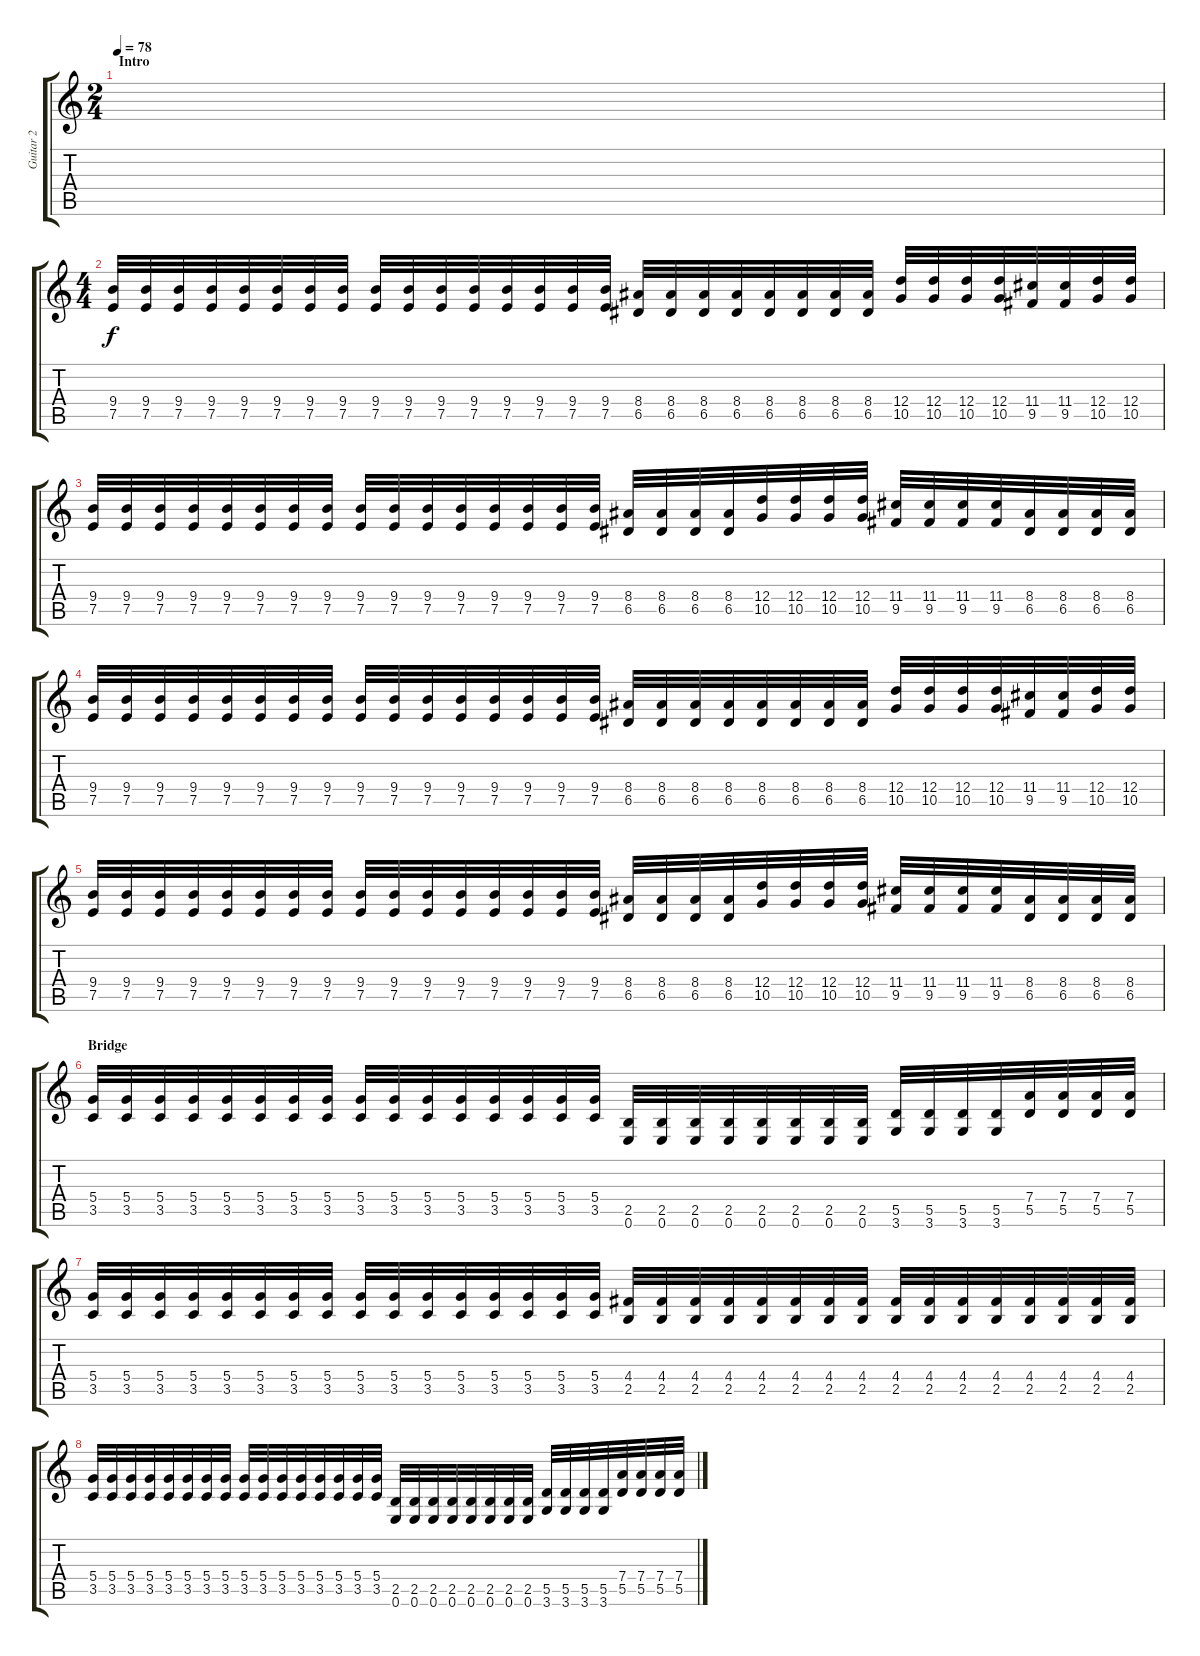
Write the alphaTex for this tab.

\track ("Guitar 2" "Guitar 2") {instrument distortionguitar}
\staff {score tabs}
\tuning (E4 B3 G3 D3 A2 E2) {hide}
\ts (2 4)
\section ("" "Intro")
\tempo 78
\clef g2
\ks c
|
\ts (4 4)
(9.4 7.5).32 (9.4 7.5).32 (9.4 7.5).32 (9.4 7.5).32 (9.4 7.5).32 (9.4 7.5).32 (9.4 7.5).32 (9.4 7.5).32 (9.4 7.5).32 (9.4 7.5).32 (9.4 7.5).32 (9.4 7.5).32 (9.4 7.5).32 (9.4 7.5).32 (9.4 7.5).32 (9.4 7.5).32 (8.4 6.5).32 (8.4 6.5).32 (8.4 6.5).32 (8.4 6.5).32 (8.4 6.5).32 (8.4 6.5).32 (8.4 6.5).32 (8.4 6.5).32 (12.4 10.5).32 (12.4 10.5).32 (12.4 10.5).32 (12.4 10.5).32 (11.4 9.5).32 (11.4 9.5).32 (12.4 10.5).32 (12.4 10.5).32 |
(9.4 7.5).32 (9.4 7.5).32 (9.4 7.5).32 (9.4 7.5).32 (9.4 7.5).32 (9.4 7.5).32 (9.4 7.5).32 (9.4 7.5).32 (9.4 7.5).32 (9.4 7.5).32 (9.4 7.5).32 (9.4 7.5).32 (9.4 7.5).32 (9.4 7.5).32 (9.4 7.5).32 (9.4 7.5).32 (8.4 6.5).32 (8.4 6.5).32 (8.4 6.5).32 (8.4 6.5).32 (12.4 10.5).32 (12.4 10.5).32 (12.4 10.5).32 (12.4 10.5).32 (11.4 9.5).32 (11.4 9.5).32 (11.4 9.5).32 (11.4 9.5).32 (8.4 6.5).32 (8.4 6.5).32 (8.4 6.5).32 (8.4 6.5).32 |
(9.4 7.5).32 (9.4 7.5).32 (9.4 7.5).32 (9.4 7.5).32 (9.4 7.5).32 (9.4 7.5).32 (9.4 7.5).32 (9.4 7.5).32 (9.4 7.5).32 (9.4 7.5).32 (9.4 7.5).32 (9.4 7.5).32 (9.4 7.5).32 (9.4 7.5).32 (9.4 7.5).32 (9.4 7.5).32 (8.4 6.5).32 (8.4 6.5).32 (8.4 6.5).32 (8.4 6.5).32 (8.4 6.5).32 (8.4 6.5).32 (8.4 6.5).32 (8.4 6.5).32 (12.4 10.5).32 (12.4 10.5).32 (12.4 10.5).32 (12.4 10.5).32 (11.4 9.5).32 (11.4 9.5).32 (12.4 10.5).32 (12.4 10.5).32 |
(9.4 7.5).32 (9.4 7.5).32 (9.4 7.5).32 (9.4 7.5).32 (9.4 7.5).32 (9.4 7.5).32 (9.4 7.5).32 (9.4 7.5).32 (9.4 7.5).32 (9.4 7.5).32 (9.4 7.5).32 (9.4 7.5).32 (9.4 7.5).32 (9.4 7.5).32 (9.4 7.5).32 (9.4 7.5).32 (8.4 6.5).32 (8.4 6.5).32 (8.4 6.5).32 (8.4 6.5).32 (12.4 10.5).32 (12.4 10.5).32 (12.4 10.5).32 (12.4 10.5).32 (11.4 9.5).32 (11.4 9.5).32 (11.4 9.5).32 (11.4 9.5).32 (8.4 6.5).32 (8.4 6.5).32 (8.4 6.5).32 (8.4 6.5).32 |
\section ("" "Bridge")
(5.4 3.5).32 (5.4 3.5).32 (5.4 3.5).32 (5.4 3.5).32 (5.4 3.5).32 (5.4 3.5).32 (5.4 3.5).32 (5.4 3.5).32 (5.4 3.5).32 (5.4 3.5).32 (5.4 3.5).32 (5.4 3.5).32 (5.4 3.5).32 (5.4 3.5).32 (5.4 3.5).32 (5.4 3.5).32 (2.5 0.6).32 (2.5 0.6).32 (2.5 0.6).32 (2.5 0.6).32 (2.5 0.6).32 (2.5 0.6).32 (2.5 0.6).32 (2.5 0.6).32 (5.5 3.6).32 (5.5 3.6).32 (5.5 3.6).32 (5.5 3.6).32 (7.4 5.5).32 (7.4 5.5).32 (7.4 5.5).32 (7.4 5.5).32 |
(5.4 3.5).32 (5.4 3.5).32 (5.4 3.5).32 (5.4 3.5).32 (5.4 3.5).32 (5.4 3.5).32 (5.4 3.5).32 (5.4 3.5).32 (5.4 3.5).32 (5.4 3.5).32 (5.4 3.5).32 (5.4 3.5).32 (5.4 3.5).32 (5.4 3.5).32 (5.4 3.5).32 (5.4 3.5).32 (4.4 2.5).32 (4.4 2.5).32 (4.4 2.5).32 (4.4 2.5).32 (4.4 2.5).32 (4.4 2.5).32 (4.4 2.5).32 (4.4 2.5).32 (4.4 2.5).32 (4.4 2.5).32 (4.4 2.5).32 (4.4 2.5).32 (4.4 2.5).32 (4.4 2.5).32 (4.4 2.5).32 (4.4 2.5).32 |
(5.4 3.5).32 (5.4 3.5).32 (5.4 3.5).32 (5.4 3.5).32 (5.4 3.5).32 (5.4 3.5).32 (5.4 3.5).32 (5.4 3.5).32 (5.4 3.5).32 (5.4 3.5).32 (5.4 3.5).32 (5.4 3.5).32 (5.4 3.5).32 (5.4 3.5).32 (5.4 3.5).32 (5.4 3.5).32 (2.5 0.6).32 (2.5 0.6).32 (2.5 0.6).32 (2.5 0.6).32 (2.5 0.6).32 (2.5 0.6).32 (2.5 0.6).32 (2.5 0.6).32 (5.5 3.6).32 (5.5 3.6).32 (5.5 3.6).32 (5.5 3.6).32 (7.4 5.5).32 (7.4 5.5).32 (7.4 5.5).32 (7.4 5.5).32
